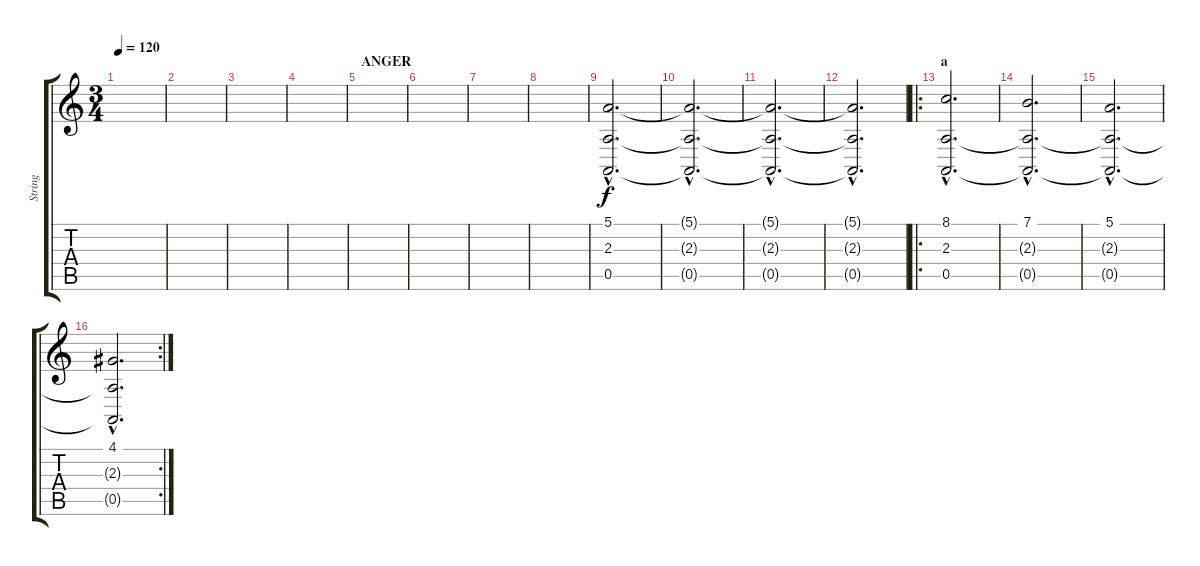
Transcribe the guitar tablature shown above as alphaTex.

\track ("String" "String") {instrument stringensemble1}
\staff {score tabs}
\tuning (E4 B3 G3 D3 A2 E2) {hide}
\ts (3 4)
\tempo 120
\clef g2
\ks c
|
|
|
|
\section ("" "ANGER")
|
|
|
|
(5.1{hac} 2.3{hac} 0.5{hac}).2{d} |
(5.1{hac t} 2.3{hac t} 0.5{hac t}).2{d} |
(5.1{hac t} 2.3{hac t} 0.5{hac t}).2{d} |
(5.1{hac t} 2.3{hac t} 0.5{hac t}).2{d} |
\ro
\section ("" "a")
(8.1{hac} 2.3{hac} 0.5{hac}).2{d} |
(7.1{hac} 2.3{hac t} 0.5{hac t}).2{d} |
(5.1{hac} 2.3{hac t} 0.5{hac t}).2{d} |
\rc 2
(4.1{hac} 2.3{hac t} 0.5{hac t}).2{d}
